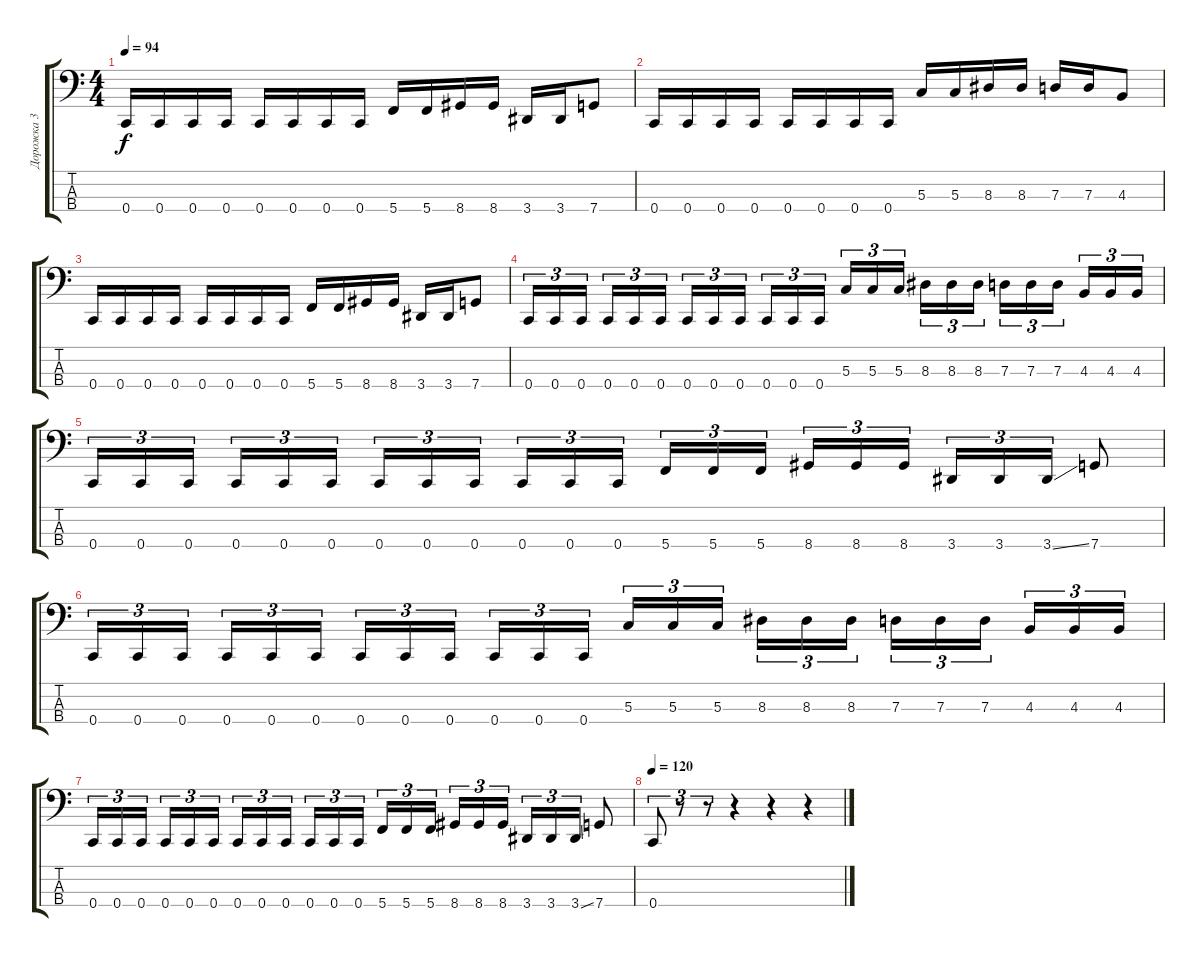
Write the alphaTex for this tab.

\track ("Дорожка 3" "Дорожка 3") {instrument electricbasspick}
\staff {score tabs}
\tuning (F2 C2 G1 C1) {hide}
\ts (4 4)
\tempo 94
\clef f4
\ks c
0.4.16{dy f} 0.4.16 0.4.16 0.4.16 0.4.16 0.4.16 0.4.16 0.4.16 5.4.16 5.4.16 8.4.16 8.4.16 3.4.16 3.4.16 7.4.8 |
0.4.16 0.4.16 0.4.16 0.4.16 0.4.16 0.4.16 0.4.16 0.4.16 5.3.16 5.3.16 8.3.16 8.3.16 7.3.16 7.3.16 4.3.8 |
0.4.16 0.4.16 0.4.16 0.4.16 0.4.16 0.4.16 0.4.16 0.4.16 5.4.16 5.4.16 8.4.16 8.4.16 3.4.16 3.4.16 7.4.8 |
0.4.16{tu (3 2)} 0.4.16{tu (3 2)} 0.4.16{tu (3 2)} 0.4.16{tu (3 2)} 0.4.16{tu (3 2)} 0.4.16{tu (3 2)} 0.4.16{tu (3 2)} 0.4.16{tu (3 2)} 0.4.16{tu (3 2)} 0.4.16{tu (3 2)} 0.4.16{tu (3 2)} 0.4.16{tu (3 2)} 5.3.16{tu (3 2)} 5.3.16{tu (3 2)} 5.3.16{tu (3 2)} 8.3.16{tu (3 2)} 8.3.16{tu (3 2)} 8.3.16{tu (3 2)} 7.3.16{tu (3 2)} 7.3.16{tu (3 2)} 7.3.16{tu (3 2)} 4.3.16{tu (3 2)} 4.3.16{tu (3 2)} 4.3.16{tu (3 2)} |
0.4.16{tu (3 2)} 0.4.16{tu (3 2)} 0.4.16{tu (3 2)} 0.4.16{tu (3 2)} 0.4.16{tu (3 2)} 0.4.16{tu (3 2)} 0.4.16{tu (3 2)} 0.4.16{tu (3 2)} 0.4.16{tu (3 2)} 0.4.16{tu (3 2)} 0.4.16{tu (3 2)} 0.4.16{tu (3 2)} 5.4.16{tu (3 2)} 5.4.16{tu (3 2)} 5.4.16{tu (3 2)} 8.4.16{tu (3 2)} 8.4.16{tu (3 2)} 8.4.16{tu (3 2)} 3.4.16{tu (3 2)} 3.4.16{tu (3 2)} 3.4{ss}.16{tu (3 2)} 7.4.8 |
0.4.16{tu (3 2)} 0.4.16{tu (3 2)} 0.4.16{tu (3 2)} 0.4.16{tu (3 2)} 0.4.16{tu (3 2)} 0.4.16{tu (3 2)} 0.4.16{tu (3 2)} 0.4.16{tu (3 2)} 0.4.16{tu (3 2)} 0.4.16{tu (3 2)} 0.4.16{tu (3 2)} 0.4.16{tu (3 2)} 5.3.16{tu (3 2)} 5.3.16{tu (3 2)} 5.3.16{tu (3 2)} 8.3.16{tu (3 2)} 8.3.16{tu (3 2)} 8.3.16{tu (3 2)} 7.3.16{tu (3 2)} 7.3.16{tu (3 2)} 7.3.16{tu (3 2)} 4.3.16{tu (3 2)} 4.3.16{tu (3 2)} 4.3.16{tu (3 2)} |
0.4.16{tu (3 2)} 0.4.16{tu (3 2)} 0.4.16{tu (3 2)} 0.4.16{tu (3 2)} 0.4.16{tu (3 2)} 0.4.16{tu (3 2)} 0.4.16{tu (3 2)} 0.4.16{tu (3 2)} 0.4.16{tu (3 2)} 0.4.16{tu (3 2)} 0.4.16{tu (3 2)} 0.4.16{tu (3 2)} 5.4.16{tu (3 2)} 5.4.16{tu (3 2)} 5.4.16{tu (3 2)} 8.4.16{tu (3 2)} 8.4.16{tu (3 2)} 8.4.16{tu (3 2)} 3.4.16{tu (3 2)} 3.4.16{tu (3 2)} 3.4{ss}.16{tu (3 2)} 7.4.8 |
\tempo 120
0.4.8{tu (3 2)} r.8{tu (3 2)} r.8{tu (3 2)} r.4 r.4 r.4
